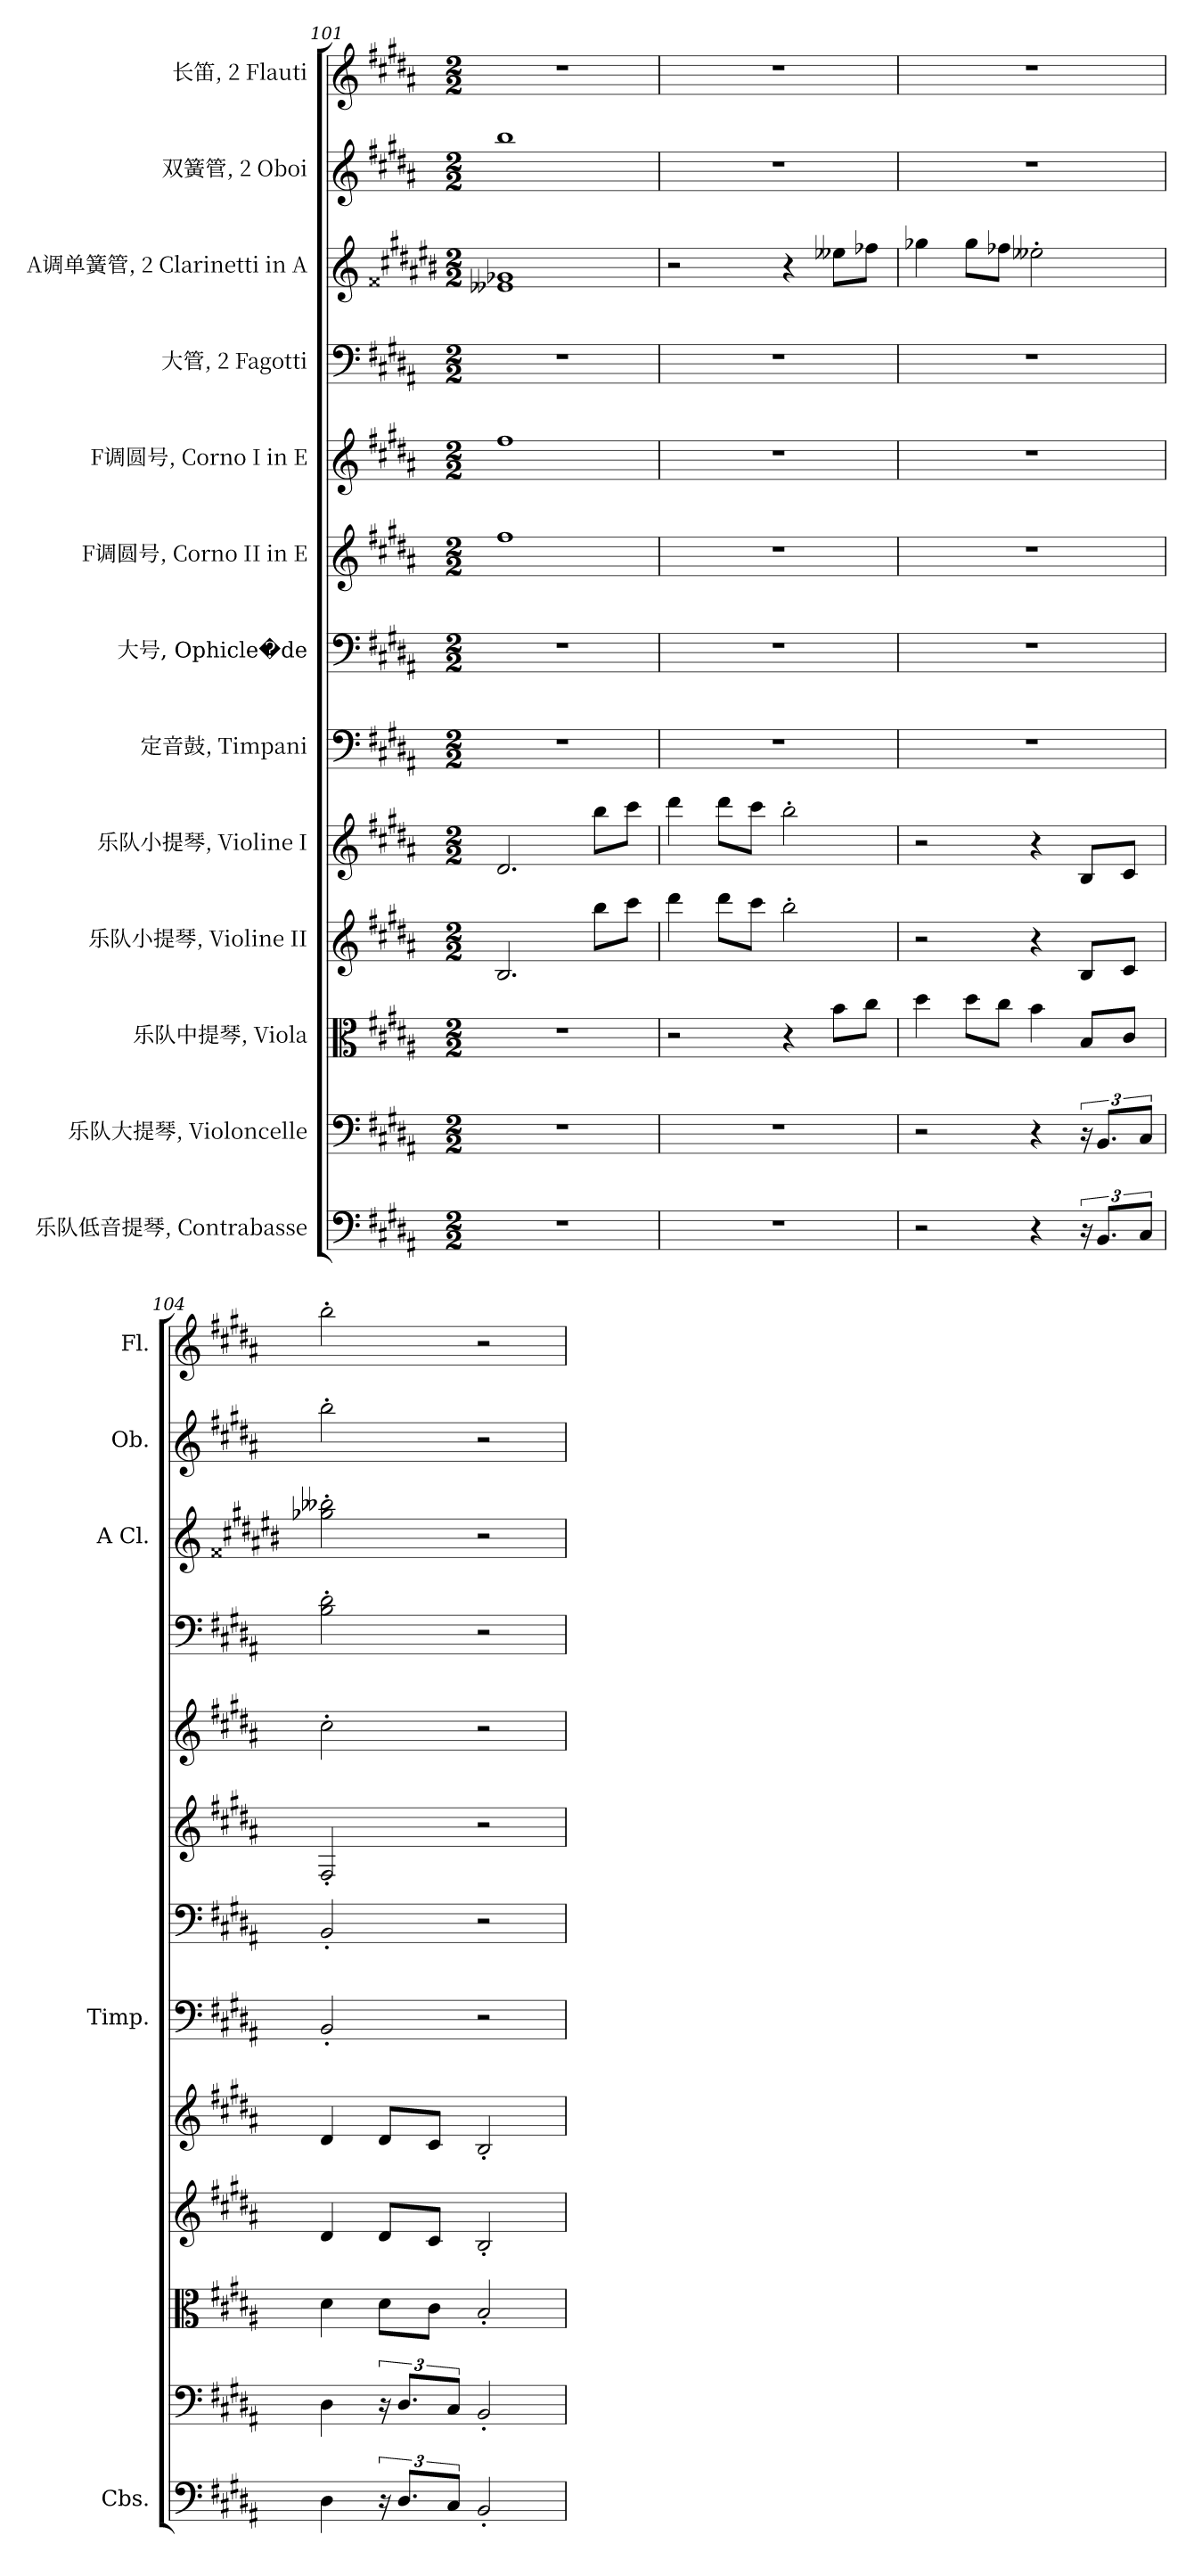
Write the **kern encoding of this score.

**kern	**kern	**kern	**kern	**kern	**kern	**kern	**kern	**kern	**kern	**kern	**kern	**kern
*part13	*part12	*part11	*part10	*part9	*part8	*part7	*part6	*part5	*part4	*part3	*part2	*part1
*staff13	*staff12	*staff11	*staff10	*staff9	*staff8	*staff7	*staff6	*staff5	*staff4	*staff3	*staff2	*staff1
*I"乐队低音提琴, Contrabasse	*I"乐队大提琴, Violoncelle	*I"乐队中提琴, Viola	*I"乐队小提琴, Violine II	*I"乐队小提琴, Violine I	*I"定音鼓, Timpani	*I"大号, Ophicle�de	*I"F调圆号, Corno II in E	*I"F调圆号, Corno I in E	*I"大管, 2 Fagotti	*I"A调单簧管, 2 Clarinetti in A	*I"双簧管, 2 Oboi	*I"长笛, 2 Flauti
*I'Cbs.	*	*	*	*	*I'Timp.	*	*	*	*	*I'A Cl.	*I'Ob.	*I'Fl.
*clefF4	*clefF4	*clefC3	*clefG2	*clefG2	*clefF4	*clefF4	*clefG2	*clefG2	*clefF4	*clefG2	*clefG2	*clefG2
*ITrd7c12	*	*	*	*	*	*	*ITrd4c7	*ITrd4c7	*	*ITrd2c3	*	*
*k[f#c#g#d#a#]	*k[f#c#g#d#a#]	*k[f#c#g#d#a#]	*k[f#c#g#d#a#]	*k[f#c#g#d#a#]	*k[f#c#g#d#a#]	*k[f#c#g#d#a#]	*k[f#c#g#d#]	*k[f#c#g#d#]	*k[f#c#g#d#a#]	*k[f##c#g#d#a#e#b#]	*k[f#c#g#d#a#]	*k[f#c#g#d#a#]
*M2/2	*M2/2	*M2/2	*M2/2	*M2/2	*M2/2	*M2/2	*M2/2	*M2/2	*M2/2	*M2/2	*M2/2	*M2/2
*MM240	*MM240	*MM240	*MM240	*MM240	*MM240	*MM240	*MM240	*MM240	*MM240	*MM240	*MM240	*MM240
=101	=101	=101	=101	=101	=101	=101	=101	=101	=101	=101	=101	=101
1r	1r	1r	2.B/	2.d#/	1r	1r	1b	1b	1r	1c-X 1e-X	1bb	1r
.	.	.	8bb\L	8bb\L	.	.	.	.	.	.	.	.
.	.	.	8ccc#\J	8ccc#\J	.	.	.	.	.	.	.	.
=102	=102	=102	=102	=102	=102	=102	=102	=102	=102	=102	=102	=102
*	*	*	*	*	*	*	*	*	*	*	*	*MM257
1r	1r	2r	4ddd#\	4ddd#\	1r	1r	1r	1r	1r	2r	1r	1r
.	.	.	8ddd#\L	8ddd#\L	.	.	.	.	.	.	.	.
.	.	.	8ccc#\J	8ccc#\J	.	.	.	.	.	.	.	.
.	.	4r	2bb'\	2bb'\	.	.	.	.	.	4r	.	.
.	.	8b\L	.	.	.	.	.	.	.	8cc-X\L	.	.
.	.	8cc#\J	.	.	.	.	.	.	.	8dd-X\J	.	.
!!LO:PB:g=z
=103	=103	=103	=103	=103	=103	=103	=103	=103	=103	=103	=103	=103
*	*	*	*	*	*	*	*	*	*	*	*	*MM258
2r	2r	4dd#\	2r	2r	1r	1r	1r	1r	1r	4ee-X\	1r	1r
.	.	8dd#\L	.	.	.	.	.	.	.	8ee-\L	.	.
.	.	8cc#\J	.	.	.	.	.	.	.	8dd-X\J	.	.
4r	4r	4b\	4r	4r	.	.	.	.	.	2cc-X'\	.	.
24r	24r	8B/L	8B/L	8B/L	.	.	.	.	.	.	.	.
12.BBB/L	12.BB/L	.	.	.	.	.	.	.	.	.	.	.
.	.	8c#/J	8c#/J	8c#/J	.	.	.	.	.	.	.	.
12CC#/J	12C#/J	.	.	.	.	.	.	.	.	.	.	.
=104	=104	=104	=104	=104	=104	=104	=104	=104	=104	=104	=104	=104
*	*	*	*	*	*	*	*	*	*	*	*	*MM217
4DD#\	4D#\	4d#\	4d#/	4d#/	2BB'/	2BB'/	2BB'/	2f#'\	2B\' 2d#\'	2ee-X\' 2gg-X\'	2bb'\	2bb'\
24r	24r	8d#\L	8d#/L	8d#/L	.	.	.	.	.	.	.	.
12.DD#/L	12.D#/L	.	.	.	.	.	.	.	.	.	.	.
.	.	8c#\J	8c#/J	8c#/J	.	.	.	.	.	.	.	.
12CC#/J	12C#/J	.	.	.	.	.	.	.	.	.	.	.
*	*	*	*	*	*	*	*	*	*	*	*	*MM180
2BBB'/	2BB'/	2B'/	2B'/	2B'/	2r	2r	2r	2r	2r	2r	2r	2r
=	=	=	=	=	=	=	=	=	=	=	=	=
*-	*-	*-	*-	*-	*-	*-	*-	*-	*-	*-	*-	*-
